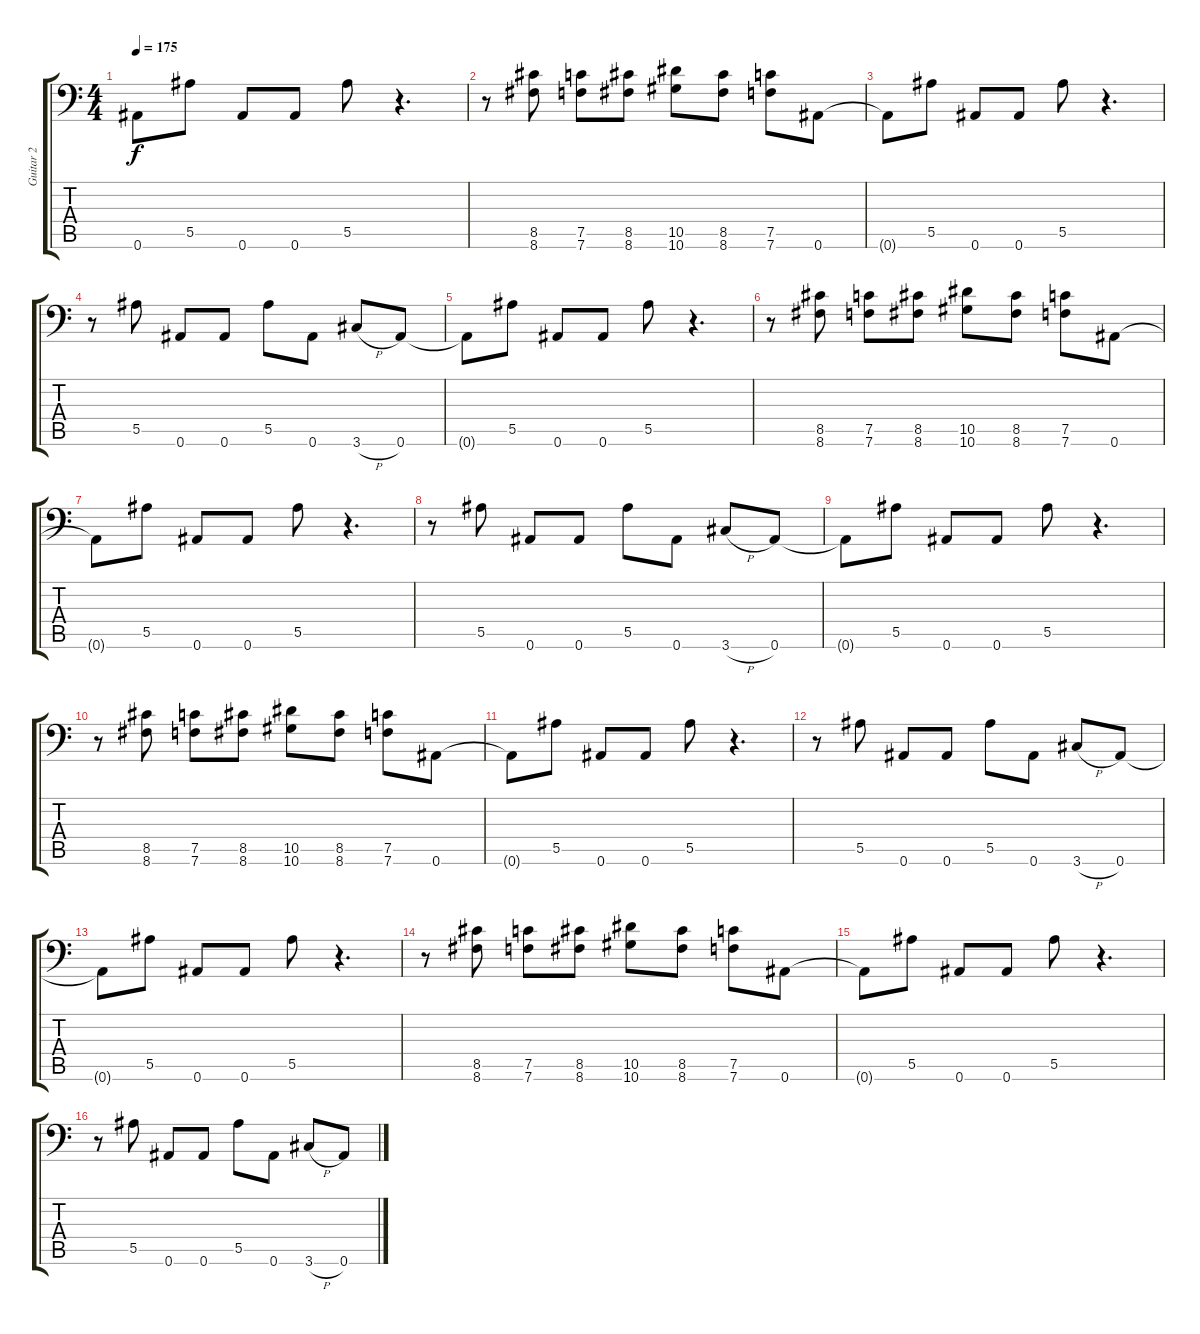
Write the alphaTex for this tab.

\track ("Guitar 2" "Guitar 2") {instrument distortionguitar}
\staff {score tabs}
\tuning (C4 G3 Eb3 Bb2 F2 Bb1) {hide}
\ts (4 4)
\tempo 175
\clef f4
\ks c
0.6{t}.8{dy f} 5.5.8 0.6.8 0.6.8 5.5.8 r.4{d} |
r.8 (8.5 8.6).8 (7.5 7.6).8 (8.5 8.6).8 (10.5 10.6).8 (8.5 8.6).8 (7.5 7.6).8 0.6.8 |
0.6{t}.8 5.5.8 0.6.8 0.6.8 5.5.8 r.4{d} |
r.8 5.5.8 0.6.8 0.6.8 5.5.8 0.6.8 3.6{h}.8 0.6.8 |
0.6{t}.8 5.5.8 0.6.8 0.6.8 5.5.8 r.4{d} |
r.8 (8.5 8.6).8 (7.5 7.6).8 (8.5 8.6).8 (10.5 10.6).8 (8.5 8.6).8 (7.5 7.6).8 0.6.8 |
0.6{t}.8 5.5.8 0.6.8 0.6.8 5.5.8 r.4{d} |
r.8 5.5.8 0.6.8 0.6.8 5.5.8 0.6.8 3.6{h}.8 0.6.8 |
0.6{t}.8 5.5.8 0.6.8 0.6.8 5.5.8 r.4{d} |
r.8 (8.5 8.6).8 (7.5 7.6).8 (8.5 8.6).8 (10.5 10.6).8 (8.5 8.6).8 (7.5 7.6).8 0.6.8 |
0.6{t}.8 5.5.8 0.6.8 0.6.8 5.5.8 r.4{d} |
r.8 5.5.8 0.6.8 0.6.8 5.5.8 0.6.8 3.6{h}.8 0.6.8 |
0.6{t}.8 5.5.8 0.6.8 0.6.8 5.5.8 r.4{d} |
r.8 (8.5 8.6).8 (7.5 7.6).8 (8.5 8.6).8 (10.5 10.6).8 (8.5 8.6).8 (7.5 7.6).8 0.6.8 |
0.6{t}.8 5.5.8 0.6.8 0.6.8 5.5.8 r.4{d} |
r.8 5.5.8 0.6.8 0.6.8 5.5.8 0.6.8 3.6{h}.8 0.6.8
